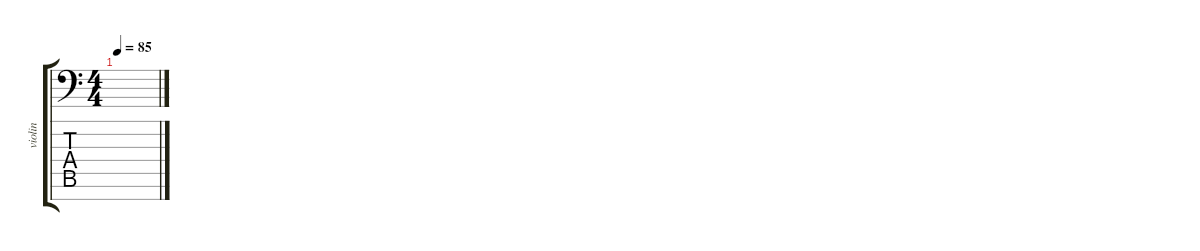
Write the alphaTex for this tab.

\track ("violin" "violin") {instrument overdrivenguitar}
\staff {score tabs}
\tuning (E4 B3 G3 D3 A2 E2 C-1) {hide}
\ts (4 4)
\tempo 85
\clef f4
\ks c
